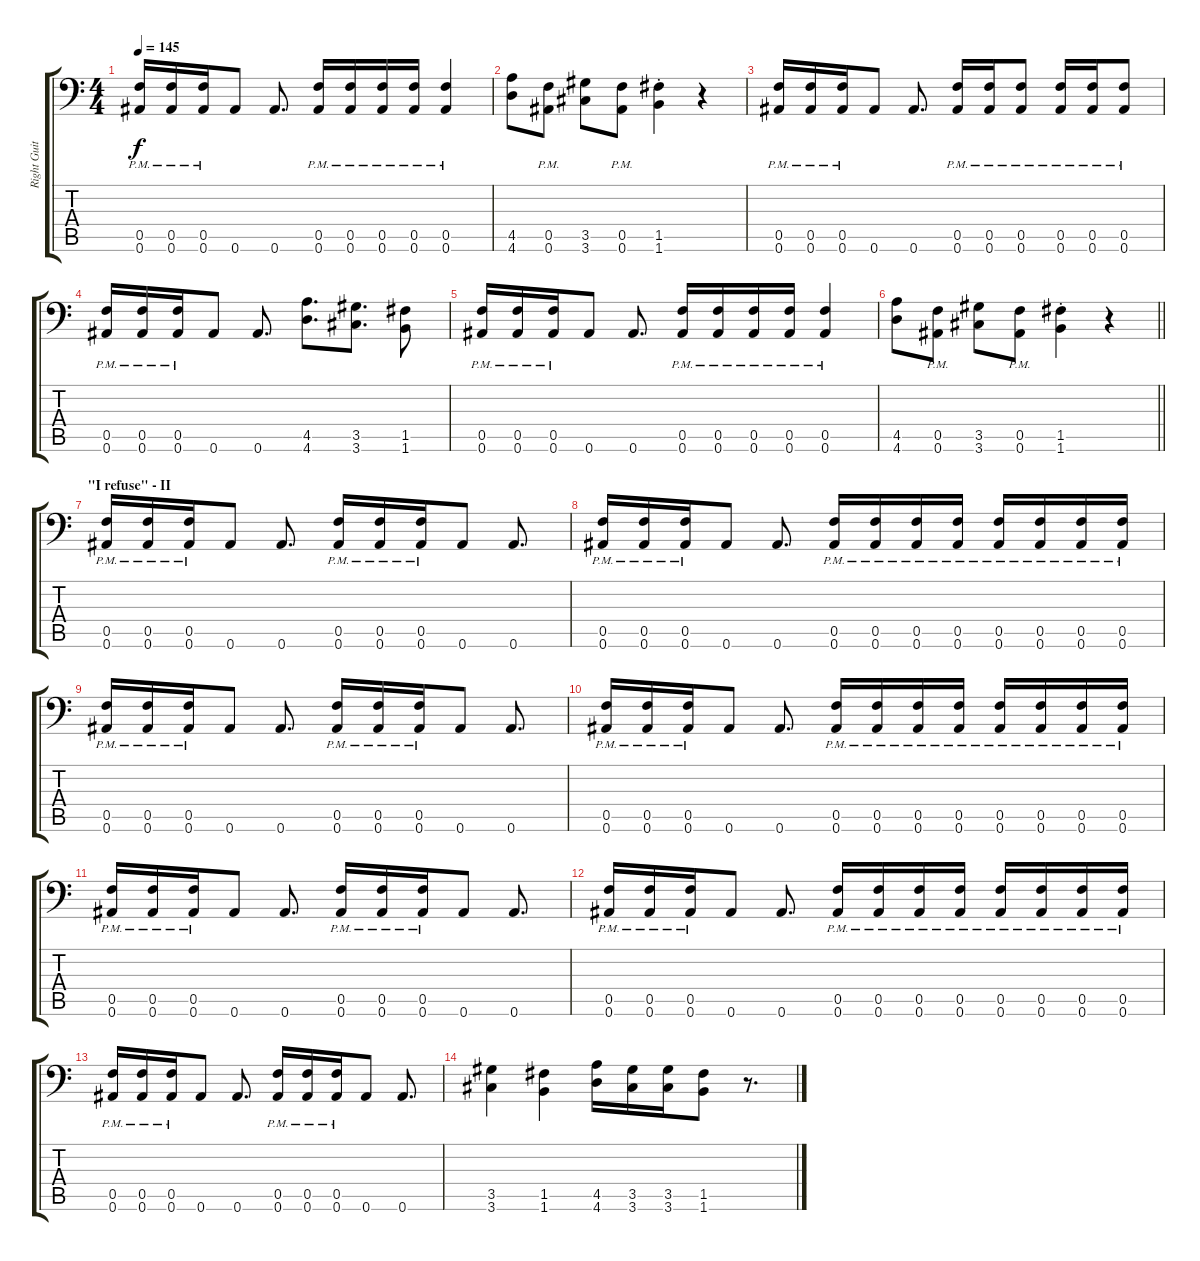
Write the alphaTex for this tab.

\track ("Right Guitar" "Right Guit") {instrument distortionguitar}
\staff {score tabs}
\tuning (C4 G3 Eb3 Bb2 F2 Bb1) {hide}
\ts (4 4)
\tempo 145
\clef f4
\ks c
(0.5{pm} 0.6{pm}).16{dy f} (0.5{pm} 0.6{pm}).16 (0.5{pm} 0.6{pm}).16 0.6.8 0.6.8{d} (0.5{pm} 0.6{pm}).16 (0.5{pm} 0.6{pm}).16 (0.5{pm} 0.6{pm}).16 (0.5{pm} 0.6{pm}).16 (0.5{pm} 0.6{pm}).4 |
(4.5 4.6).8 (0.5{pm} 0.6{pm}).8 (3.5 3.6).8 (0.5{pm} 0.6{pm}).8 (1.5{st} 1.6{st}).4 r.4 |
(0.5{pm} 0.6{pm}).16 (0.5{pm} 0.6{pm}).16 (0.5{pm} 0.6{pm}).16 0.6.8 0.6.8{d} (0.5{pm} 0.6{pm}).16 (0.5{pm} 0.6{pm}).16 (0.5{pm} 0.6{pm}).8 (0.5{pm} 0.6{pm}).16 (0.5{pm} 0.6{pm}).16 (0.5{pm} 0.6{pm}).8 |
(0.5{pm} 0.6{pm}).16 (0.5{pm} 0.6{pm}).16 (0.5{pm} 0.6{pm}).16 0.6.8 0.6.8{d} (4.5 4.6).8{d} (3.5 3.6).8{d} (1.5 1.6).8 |
(0.5{pm} 0.6{pm}).16 (0.5{pm} 0.6{pm}).16 (0.5{pm} 0.6{pm}).16 0.6.8 0.6.8{d} (0.5{pm} 0.6{pm}).16 (0.5{pm} 0.6{pm}).16 (0.5{pm} 0.6{pm}).16 (0.5{pm} 0.6{pm}).16 (0.5{pm} 0.6{pm}).4 |
\barLineRight lightlight
(4.5 4.6).8 (0.5{pm} 0.6{pm}).8 (3.5 3.6).8 (0.5{pm} 0.6{pm}).8 (1.5{st} 1.6{st}).4 r.4 |
\section ("" "\"I refuse\" - II")
(0.5{pm} 0.6{pm}).16 (0.5{pm} 0.6{pm}).16 (0.5{pm} 0.6{pm}).16 0.6.8 0.6.8{d} (0.5{pm} 0.6{pm}).16 (0.5{pm} 0.6{pm}).16 (0.5{pm} 0.6{pm}).16 0.6.8 0.6.8{d} |
(0.5{pm} 0.6{pm}).16 (0.5{pm} 0.6{pm}).16 (0.5{pm} 0.6{pm}).16 0.6.8 0.6.8{d} (0.5{pm} 0.6{pm}).16 (0.5{pm} 0.6{pm}).16 (0.5{pm} 0.6{pm}).16 (0.5{pm} 0.6{pm}).16 (0.5{pm} 0.6{pm}).16 (0.5{pm} 0.6{pm}).16 (0.5{pm} 0.6{pm}).16 (0.5{pm} 0.6{pm}).16 |
(0.5{pm} 0.6{pm}).16 (0.5{pm} 0.6{pm}).16 (0.5{pm} 0.6{pm}).16 0.6.8 0.6.8{d} (0.5{pm} 0.6{pm}).16 (0.5{pm} 0.6{pm}).16 (0.5{pm} 0.6{pm}).16 0.6.8 0.6.8{d} |
(0.5{pm} 0.6{pm}).16 (0.5{pm} 0.6{pm}).16 (0.5{pm} 0.6{pm}).16 0.6.8 0.6.8{d} (0.5{pm} 0.6{pm}).16 (0.5{pm} 0.6{pm}).16 (0.5{pm} 0.6{pm}).16 (0.5{pm} 0.6{pm}).16 (0.5{pm} 0.6{pm}).16 (0.5{pm} 0.6{pm}).16 (0.5{pm} 0.6{pm}).16 (0.5{pm} 0.6{pm}).16 |
(0.5{pm} 0.6{pm}).16 (0.5{pm} 0.6{pm}).16 (0.5{pm} 0.6{pm}).16 0.6.8 0.6.8{d} (0.5{pm} 0.6{pm}).16 (0.5{pm} 0.6{pm}).16 (0.5{pm} 0.6{pm}).16 0.6.8 0.6.8{d} |
(0.5{pm} 0.6{pm}).16 (0.5{pm} 0.6{pm}).16 (0.5{pm} 0.6{pm}).16 0.6.8 0.6.8{d} (0.5{pm} 0.6{pm}).16 (0.5{pm} 0.6{pm}).16 (0.5{pm} 0.6{pm}).16 (0.5{pm} 0.6{pm}).16 (0.5{pm} 0.6{pm}).16 (0.5{pm} 0.6{pm}).16 (0.5{pm} 0.6{pm}).16 (0.5{pm} 0.6{pm}).16 |
(0.5{pm} 0.6{pm}).16 (0.5{pm} 0.6{pm}).16 (0.5{pm} 0.6{pm}).16 0.6.8 0.6.8{d} (0.5{pm} 0.6{pm}).16 (0.5{pm} 0.6{pm}).16 (0.5{pm} 0.6{pm}).16 0.6.8 0.6.8{d} |
(3.5 3.6).4 (1.5 1.6).4 (4.5 4.6).16 (3.5 3.6).16 (3.5 3.6).16 (1.5 1.6).8 r.8{d}
